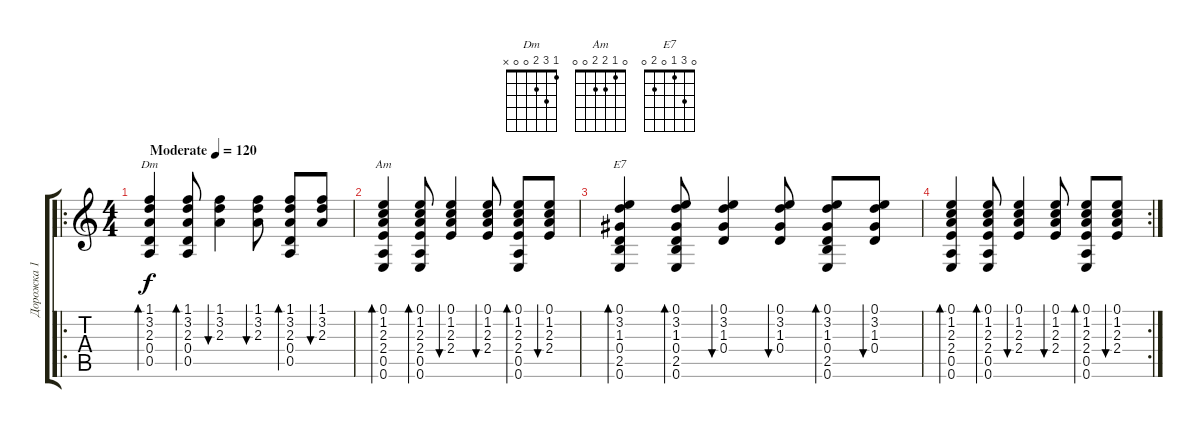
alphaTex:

\track ("Дорожка 1" "Дорожка 1") {instrument acousticguitarsteel}
\staff {score tabs}
\tuning (E4 B3 G3 D3 A2 E2) {hide}
\chord ("Dm" 1 3 2 0 0 x)
\chord ("Am" 0 1 2 2 0 0)
\chord ("E7" 0 3 1 0 2 0)
\ro
\ts (4 4)
\tempo (120 "Moderate")
\clef g2
\ks c
(1.1 3.2 2.3 0.4 0.5).4{bd 60 ch "Dm" dy f instrument acousticguitarsteel} (1.1 3.2 2.3 0.4 0.5).8{bd 60} (1.1 3.2 2.3).4{bu 60} (1.1 3.2 2.3).8{bu 60} (1.1 3.2 2.3 0.4 0.5).8{bd 60} (1.1 3.2 2.3).8{bu 60} |
(0.1 1.2 2.3 2.4 0.5 0.6).4{bd 60 ch "Am"} (0.1 1.2 2.3 2.4 0.5 0.6).8{bd 60} (0.1 1.2 2.3 2.4).4{bu 60} (0.1 1.2 2.3 2.4).8{bu 60} (0.1 1.2 2.3 2.4 0.5 0.6).8{bd 60} (0.1 1.2 2.3 2.4).8{bu 60} |
(0.1 3.2 1.3 0.4 2.5 0.6).4{bd 60 ch "E7"} (0.1 3.2 1.3 0.4 2.5 0.6).8{bd 60} (0.1 3.2 1.3 0.4).4{bu 60} (0.1 3.2 1.3 0.4).8{bu 60} (0.1 3.2 1.3 0.4 2.5 0.6).8{bd 60} (0.1 3.2 1.3 0.4).8{bu 60} |
\rc 2
(0.1 1.2 2.3 2.4 0.5 0.6).4{bd 60} (0.1 1.2 2.3 2.4 0.5 0.6).8{bd 60} (0.1 1.2 2.3 2.4).4{bu 60} (0.1 1.2 2.3 2.4).8{bu 60} (0.1 1.2 2.3 2.4 0.5 0.6).8{bd 60} (0.1 1.2 2.3 2.4).8{bu 60}
